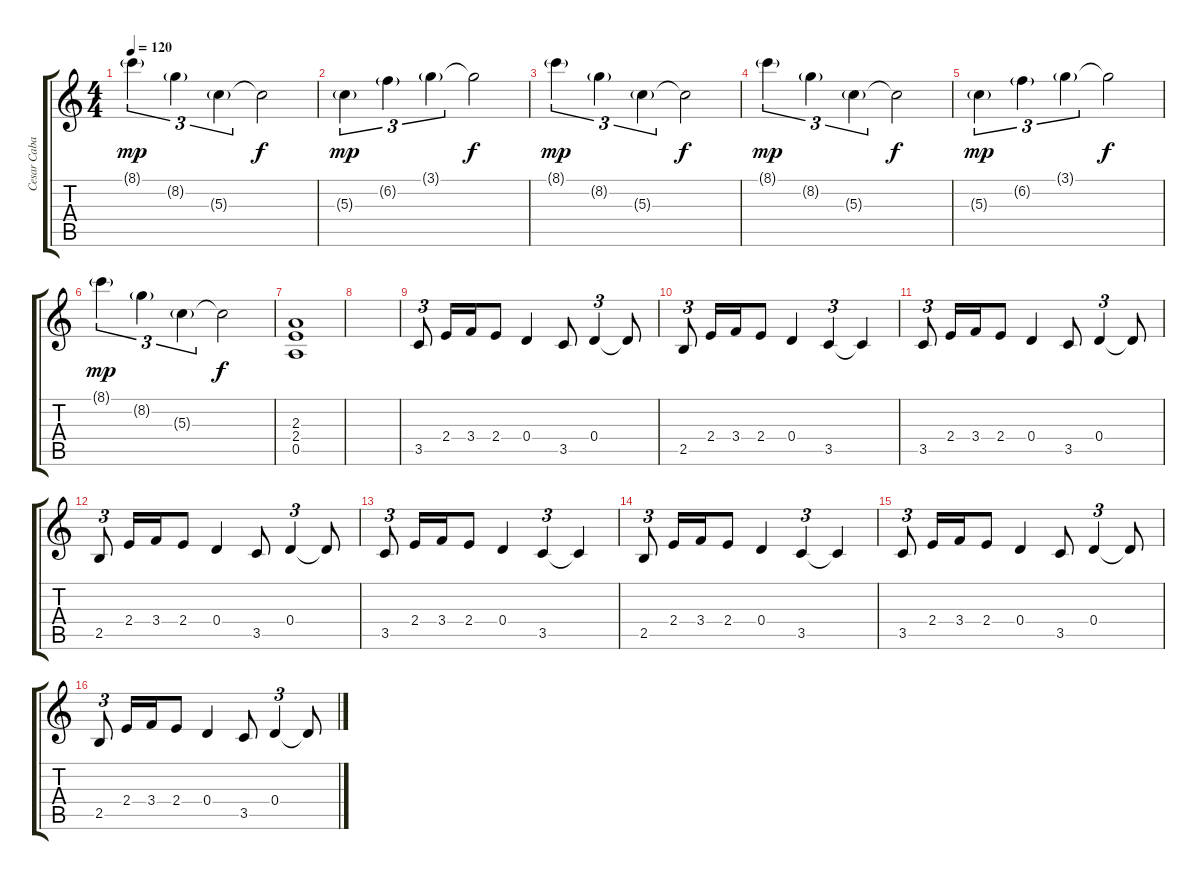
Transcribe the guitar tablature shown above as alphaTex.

\track ("Cesar Cabal" "Cesar Caba") {instrument distortionguitar}
\staff {score tabs}
\tuning (E4 B3 G3 D3 A2 E2) {hide}
\ts (4 4)
\tempo 120
\clef g2
\ks c
8.1{g}.4{tu (3 2) dy mp instrument electricguitarclean} 8.2{g}.4{tu (3 2)} 5.3{g}.4{tu (3 2)} 5.3{t}.2{dy f} |
5.3{g}.4{tu (3 2) dy mp} 6.2{g}.4{tu (3 2)} 3.1{g}.4{tu (3 2)} 3.1{t}.2{dy f} |
8.1{g}.4{tu (3 2) dy mp instrument electricguitarclean} 8.2{g}.4{tu (3 2)} 5.3{g}.4{tu (3 2)} 5.3{t}.2{dy f} |
8.1{g}.4{tu (3 2) dy mp instrument electricguitarclean} 8.2{g}.4{tu (3 2)} 5.3{g}.4{tu (3 2)} 5.3{t}.2{dy f} |
5.3{g}.4{tu (3 2) dy mp} 6.2{g}.4{tu (3 2)} 3.1{g}.4{tu (3 2)} 3.1{t}.2{dy f} |
8.1{g}.4{tu (3 2) dy mp instrument electricguitarclean} 8.2{g}.4{tu (3 2)} 5.3{g}.4{tu (3 2)} 5.3{t}.2{dy f} |
(2.3 2.4 0.5).1{instrument acousticguitarsteel} |
|
3.5.8{tu (3 2) instrument electricguitarclean} 2.4.16 3.4.16 2.4.8 0.4.4 3.5.8 0.4.4{tu (3 2)} 0.4{t}.8 |
2.5.8{tu (3 2)} 2.4.16 3.4.16 2.4.8 0.4.4 3.5.4{tu (3 2)} 3.5{t}.4 |
3.5.8{tu (3 2) instrument electricguitarclean} 2.4.16 3.4.16 2.4.8 0.4.4 3.5.8 0.4.4{tu (3 2)} 0.4{t}.8 |
2.5.8{tu (3 2) instrument electricguitarclean} 2.4.16 3.4.16 2.4.8 0.4.4 3.5.8 0.4.4{tu (3 2)} 0.4{t}.8 |
3.5.8{tu (3 2)} 2.4.16 3.4.16 2.4.8 0.4.4 3.5.4{tu (3 2)} 3.5{t}.4 |
2.5.8{tu (3 2)} 2.4.16 3.4.16 2.4.8 0.4.4 3.5.4{tu (3 2)} 3.5{t}.4 |
3.5.8{tu (3 2) instrument electricguitarclean} 2.4.16 3.4.16 2.4.8 0.4.4 3.5.8 0.4.4{tu (3 2)} 0.4{t}.8 |
2.5.8{tu (3 2) instrument electricguitarclean} 2.4.16 3.4.16 2.4.8 0.4.4 3.5.8 0.4.4{tu (3 2)} 0.4{t}.8
